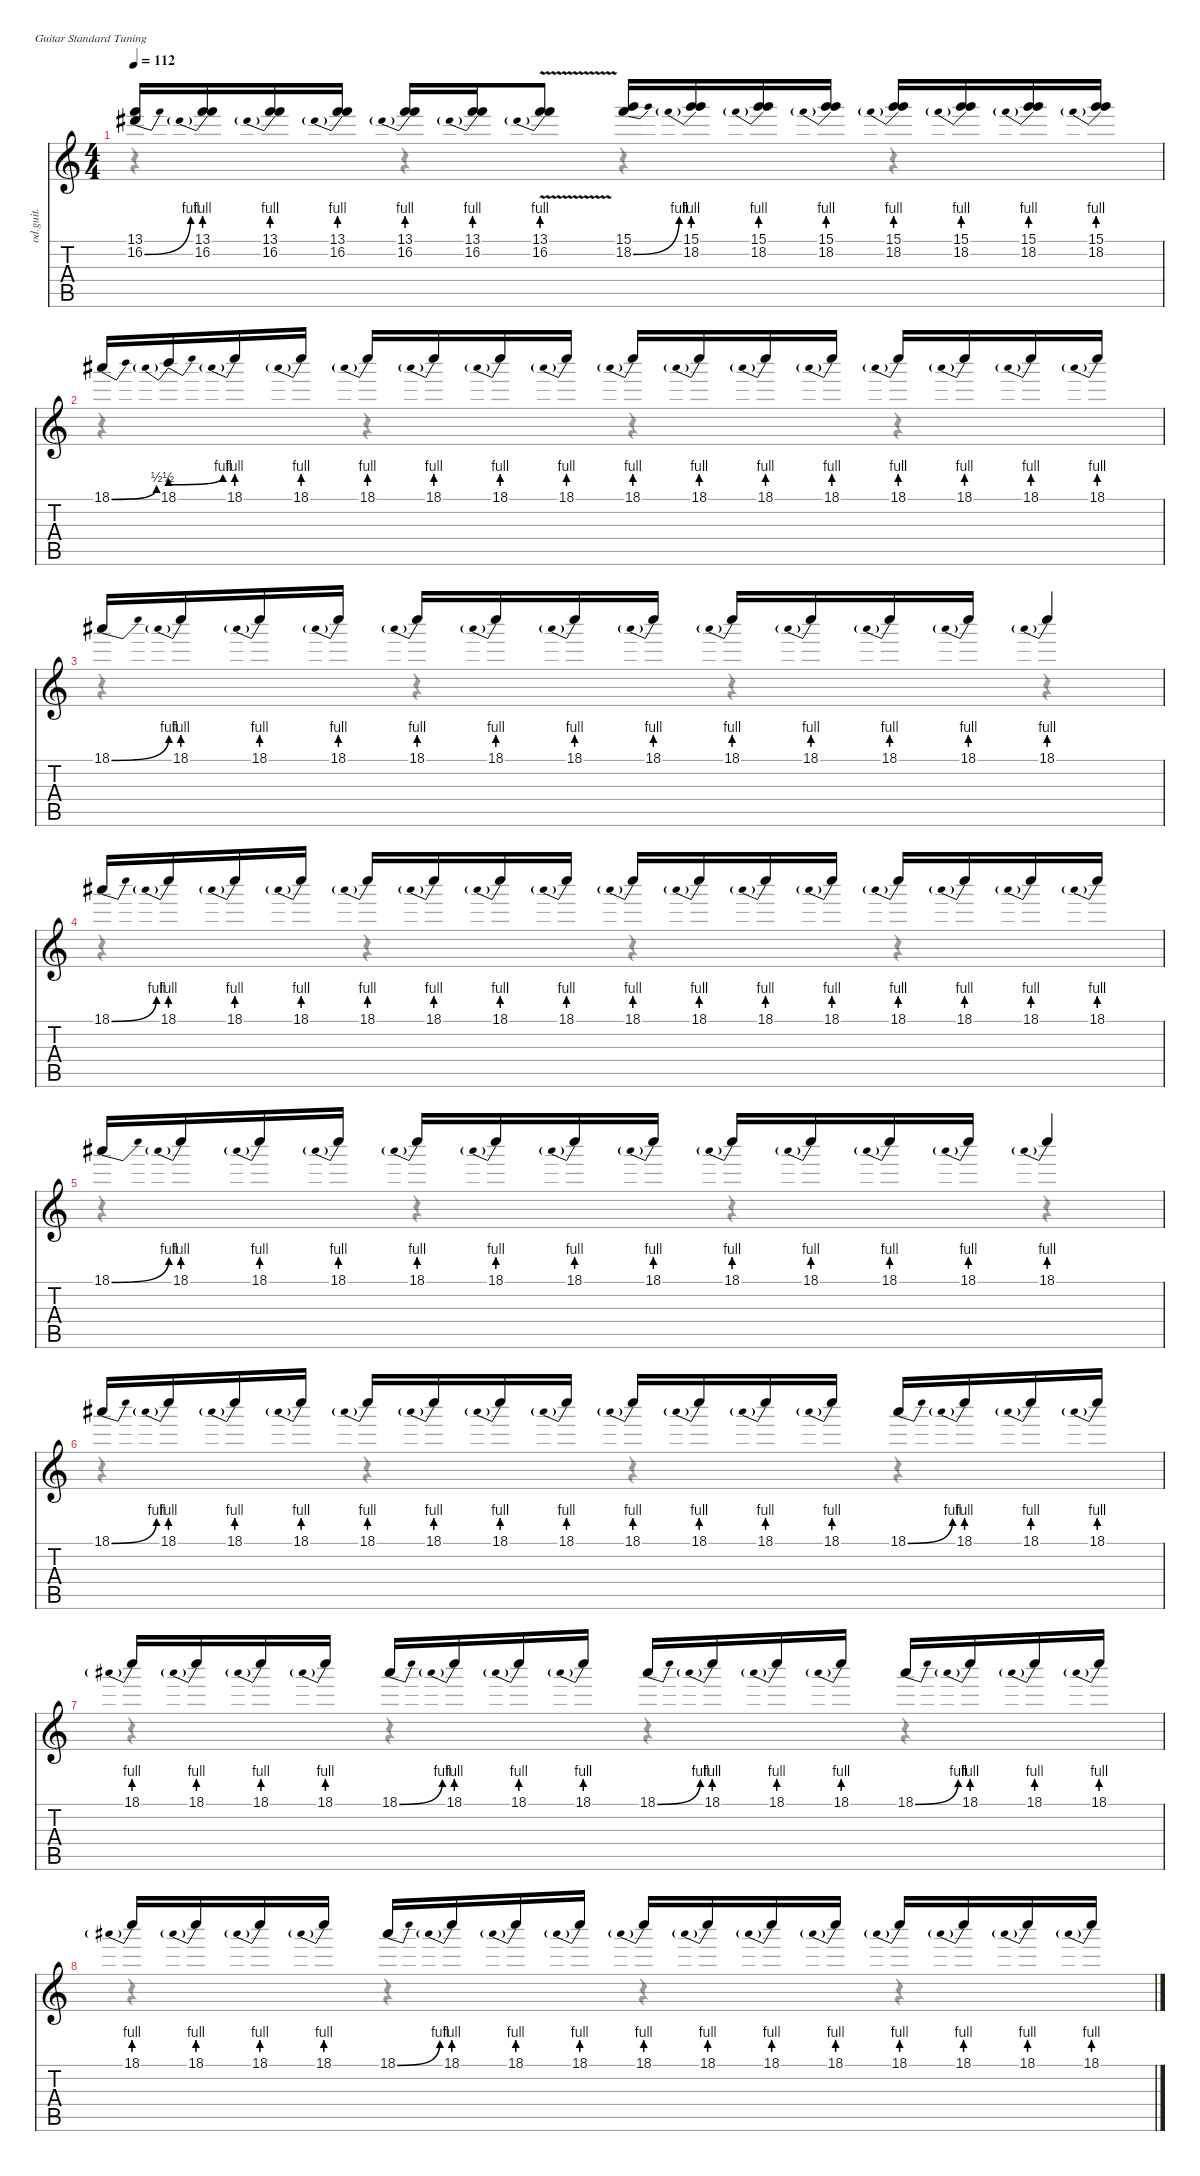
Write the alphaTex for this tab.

\defaultSystemsLayout 4
\hideDynamics
\bracketExtendMode nobrackets
\otherSystemsTrackNameOrientation horizontal
\track ("Electric - Jimi Hendrix" "od.guit.") {instrument overdrivenguitar}
\staff {score tabs}
\tuning (E4 B3 G3 D3 A2 E2)
\voice
\ts (4 4)
\tempo 112
\clef g2
\ks c
(13.1 16.2{be (bend 0 0 30 4) acc #}).16{dy f beam Up} (13.1 16.2{be (prebend 0 4 60 4)}).16{beam Up} (13.1 16.2{be (prebend 0 4 60 4)}).16{beam Up} (13.1 16.2{be (prebend 0 4 60 4)}).16{beam Up} (13.1 16.2{be (prebend 0 4 60 4)}).16{beam Up} (13.1 16.2{be (prebend 0 4 60 4)}).16{beam Up} (13.1{v} 16.2{be (prebend 0 4 60 4)}).8{beam Up} (15.1 18.2{be (bend 0 0 30 4)}).16{beam Up} (15.1 18.2{be (prebend 0 4 60 4)}).16{beam Up} (15.1 18.2{be (prebend 0 4 60 4)}).16{beam Up} (15.1 18.2{be (prebend 0 4 60 4)}).16{beam Up} (15.1 18.2{be (prebend 0 4 60 4)}).16{beam Up} (15.1 18.2{be (prebend 0 4 60 4)}).16{beam Up} (15.1 18.2{be (prebend 0 4 60 4)}).16{beam Up} (15.1 18.2{be (prebend 0 4 60 4)}).16{beam Up} |
18.1{be (bend 0 0 30 2) acc #}.16{beam Up} 18.1{be (prebendbend 0 2 30 4)}.16{beam Up} 18.1{be (prebend 0 4 60 4)}.16{beam Up} 18.1{be (prebend 0 4 60 4)}.16{beam Up} 18.1{be (prebend 0 4 60 4)}.16{beam Up} 18.1{be (prebend 0 4 60 4)}.16{beam Up} 18.1{be (prebend 0 4 60 4)}.16{beam Up} 18.1{be (prebend 0 4 60 4)}.16{beam Up} 18.1{be (prebend 0 4 60 4)}.16{beam Up} 18.1{be (prebend 0 4 60 4)}.16{beam Up} 18.1{be (prebend 0 4 60 4)}.16{beam Up} 18.1{be (prebend 0 4 60 4)}.16{beam Up} 18.1{be (prebend 0 4 60 4)}.16{beam Up} 18.1{be (prebend 0 4 60 4)}.16{beam Up} 18.1{be (prebend 0 4 60 4)}.16{beam Up} 18.1{be (prebend 0 4 60 4)}.16{beam Up} |
18.1{be (bend 0 0 30 4) acc #}.16{beam Up} 18.1{be (prebend 0 4 60 4)}.16{beam Up} 18.1{be (prebend 0 4 60 4)}.16{beam Up} 18.1{be (prebend 0 4 60 4)}.16{beam Up} 18.1{be (prebend 0 4 60 4)}.16{beam Up} 18.1{be (prebend 0 4 60 4)}.16{beam Up} 18.1{be (prebend 0 4 60 4)}.16{beam Up} 18.1{be (prebend 0 4 60 4)}.16{beam Up} 18.1{be (prebend 0 4 60 4)}.16{beam Up} 18.1{be (prebend 0 4 60 4)}.16{beam Up} 18.1{be (prebend 0 4 60 4)}.16{beam Up} 18.1{be (prebend 0 4 60 4)}.16{beam Up} 18.1{be (prebend 0 4 60 4)}.4{beam Up} |
18.1{be (bend 0 0 30 4) acc #}.16{beam Up} 18.1{be (prebend 0 4 60 4)}.16{beam Up} 18.1{be (prebend 0 4 60 4)}.16{beam Up} 18.1{be (prebend 0 4 60 4)}.16{beam Up} 18.1{be (prebend 0 4 60 4)}.16{beam Up} 18.1{be (prebend 0 4 60 4)}.16{beam Up} 18.1{be (prebend 0 4 60 4)}.16{beam Up} 18.1{be (prebend 0 4 60 4)}.16{beam Up} 18.1{be (prebend 0 4 60 4)}.16{beam Up} 18.1{be (prebend 0 4 60 4)}.16{beam Up} 18.1{be (prebend 0 4 60 4)}.16{beam Up} 18.1{be (prebend 0 4 60 4)}.16{beam Up} 18.1{be (prebend 0 4 60 4)}.16{beam Up} 18.1{be (prebend 0 4 60 4)}.16{beam Up} 18.1{be (prebend 0 4 60 4)}.16{beam Up} 18.1{be (prebend 0 4 60 4)}.16{beam Up} |
18.1{be (bend 0 0 30 4) acc #}.16{beam Up} 18.1{be (prebend 0 4 60 4)}.16{beam Up} 18.1{be (prebend 0 4 60 4)}.16{beam Up} 18.1{be (prebend 0 4 60 4)}.16{beam Up} 18.1{be (prebend 0 4 60 4)}.16{beam Up} 18.1{be (prebend 0 4 60 4)}.16{beam Up} 18.1{be (prebend 0 4 60 4)}.16{beam Up} 18.1{be (prebend 0 4 60 4)}.16{beam Up} 18.1{be (prebend 0 4 60 4)}.16{beam Up} 18.1{be (prebend 0 4 60 4)}.16{beam Up} 18.1{be (prebend 0 4 60 4)}.16{beam Up} 18.1{be (prebend 0 4 60 4)}.16{beam Up} 18.1{be (prebend 0 4 60 4)}.4{beam Up} |
18.1{be (bend 0 0 30 4) acc #}.16{beam Up} 18.1{be (prebend 0 4 60 4)}.16{beam Up} 18.1{be (prebend 0 4 60 4)}.16{beam Up} 18.1{be (prebend 0 4 60 4)}.16{beam Up} 18.1{be (prebend 0 4 60 4)}.16{beam Up} 18.1{be (prebend 0 4 60 4)}.16{beam Up} 18.1{be (prebend 0 4 60 4)}.16{beam Up} 18.1{be (prebend 0 4 60 4)}.16{beam Up} 18.1{be (prebend 0 4 60 4)}.16{beam Up} 18.1{be (prebend 0 4 60 4)}.16{beam Up} 18.1{be (prebend 0 4 60 4)}.16{beam Up} 18.1{be (prebend 0 4 60 4)}.16{beam Up} 18.1{be (bend 0 0 30 4) acc #}.16{beam Up} 18.1{be (prebend 0 4 60 4)}.16{beam Up} 18.1{be (prebend 0 4 60 4)}.16{beam Up} 18.1{be (prebend 0 4 60 4)}.16{beam Up} |
18.1{be (prebend 0 4 60 4)}.16{beam Up} 18.1{be (prebend 0 4 60 4)}.16{beam Up} 18.1{be (prebend 0 4 60 4)}.16{beam Up} 18.1{be (prebend 0 4 60 4)}.16{beam Up} 18.1{be (bend 0 0 30 4) acc #}.16{beam Up} 18.1{be (prebend 0 4 60 4)}.16{beam Up} 18.1{be (prebend 0 4 60 4)}.16{beam Up} 18.1{be (prebend 0 4 60 4)}.16{beam Up} 18.1{be (bend 0 0 30 4) acc #}.16{beam Up} 18.1{be (prebend 0 4 60 4)}.16{beam Up} 18.1{be (prebend 0 4 60 4)}.16{beam Up} 18.1{be (prebend 0 4 60 4)}.16{beam Up} 18.1{be (bend 0 0 30 4) acc #}.16{beam Up} 18.1{be (prebend 0 4 60 4)}.16{beam Up} 18.1{be (prebend 0 4 60 4)}.16{beam Up} 18.1{be (prebend 0 4 60 4)}.16{beam Up} |
18.1{be (prebend 0 4 60 4)}.16{beam Up} 18.1{be (prebend 0 4 60 4)}.16{beam Up} 18.1{be (prebend 0 4 60 4)}.16{beam Up} 18.1{be (prebend 0 4 60 4)}.16{beam Up} 18.1{be (bend 0 0 30 4) acc #}.16{beam Up} 18.1{be (prebend 0 4 60 4)}.16{beam Up} 18.1{be (prebend 0 4 60 4)}.16{beam Up} 18.1{be (prebend 0 4 60 4)}.16{beam Up} 18.1{be (prebend 0 4 60 4)}.16{beam Up} 18.1{be (prebend 0 4 60 4)}.16{beam Up} 18.1{be (prebend 0 4 60 4)}.16{beam Up} 18.1{be (prebend 0 4 60 4)}.16{beam Up} 18.1{be (prebend 0 4 60 4)}.16{beam Up} 18.1{be (prebend 0 4 60 4)}.16{beam Up} 18.1{be (prebend 0 4 60 4)}.16{beam Up} 18.1{be (prebend 0 4 60 4)}.16{beam Up}
\voice
\clef g2
\ottava regular
\simile none
\ks c
r.4{dy mf beam Down} r.4{beam Down} r.4{beam Down} r.4{beam Down} |
r.4{beam Down} r.4{beam Down} r.4{beam Down} r.4{beam Down} |
r.4{beam Down} r.4{beam Down} r.4{beam Down} r.4{beam Down} |
r.4{beam Down} r.4{beam Down} r.4{beam Down} r.4{beam Down} |
r.4{beam Down} r.4{beam Down} r.4{beam Down} r.4{beam Down} |
r.4{beam Down} r.4{beam Down} r.4{beam Down} r.4{beam Down} |
r.4{beam Down} r.4{beam Down} r.4{beam Down} r.4{beam Down} |
r.4{beam Down} r.4{beam Down} r.4{beam Down} r.4{beam Down}
